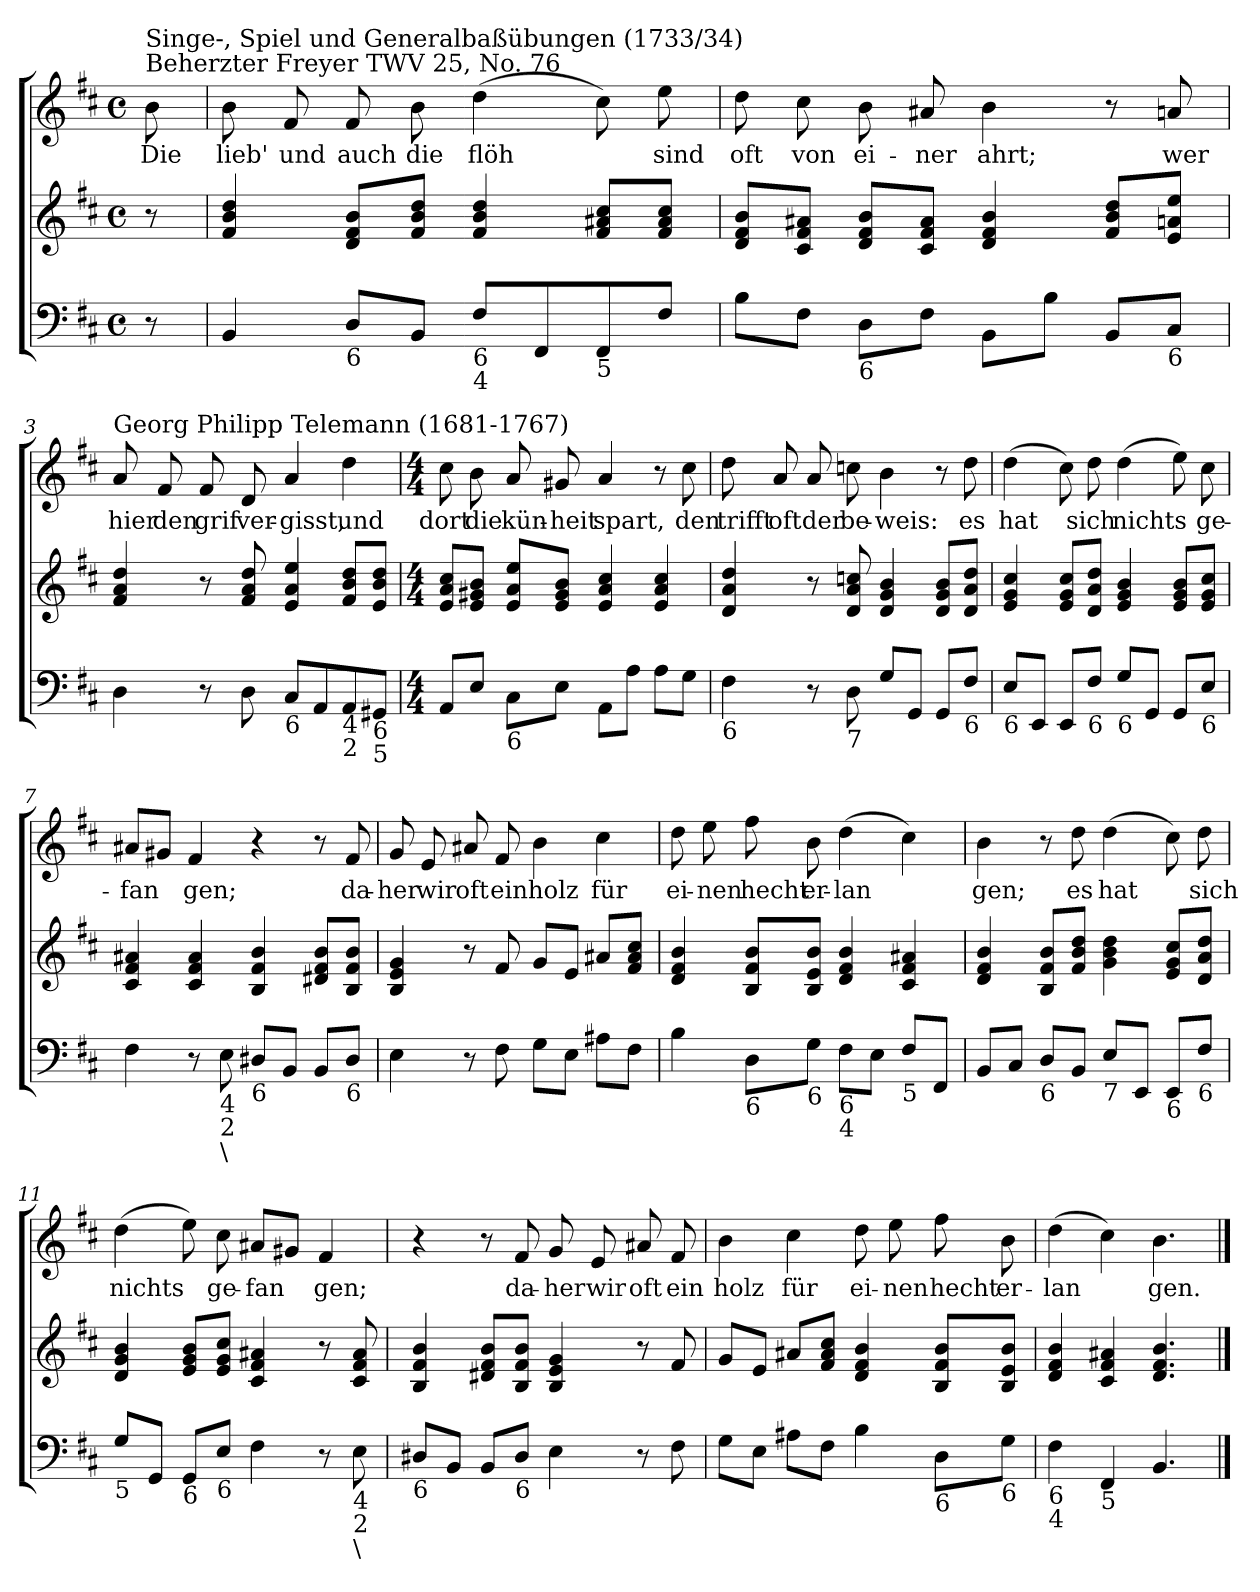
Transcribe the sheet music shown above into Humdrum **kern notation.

**kern	**kern	**kern	**text
*part2	*part2	*part1	*part1
*staff3	*staff2	*staff1	*staff1
*clefF4	*clefG2	*clefG2	*
*k[f#c#]	*k[f#c#]	*k[f#c#]	*
*D:	*D:	*D:	*
*M4/4	*M4/4	*M4/4	*
*met(c)	*met(c)	*met(c)	*
=	=	=	=
!	!	!LO:TX:a:t=Beherzter Freyer   TWV 25, No. 76	!
!	!	!LO:TX:a:t=Singe-, Spiel und Generalbaßübungen (1733/34)	!
!	!	!	!LO:LY:b
8r	8r	8b\	Die
=1	=1	=1	=1
!	!	!	!LO:LY:b
4BB/	4f#/ 4b/ 4dd/	8b\	lieb'
!	!	!	!LO:LY:b
.	.	8f#/	und
!LO:TX:b:t=6	!	!	!
!	!	!	!LO:LY:b
8D/L	8d/ 8f#/ 8b/L	8f#/	auch
!	!	!	!LO:LY:b
8BB/J	8f#/ 8b/ 8dd/J	8b\	die
!LO:TX:b:t=6\n4	!	!	!
!	!	!	!LO:LY:b
8F#/L	4f#/ 4b/ 4dd/	(>4dd\	flöh
8FF#/	.	.	.
!LO:TX:b:t=5	!	!	!
8FF#/	8f#/ 8a#X/ 8cc#/L	8cc#\)	.
!	!	!	!LO:LY:b
8F#/J	8f#/ 8a#/ 8cc#/J	8ee\	sind
=2	=2	=2	=2
!	!	!	!LO:LY:b
8B\L	8d/ 8f#/ 8b/L	8dd\	oft
!	!	!	!LO:LY:b
8F#\J	8c#/ 8f#/ 8a#X/J	8cc#\	von
!LO:TX:b:t=6	!	!	!
!	!	!	!LO:LY:b
8D\L	8d/ 8f#/ 8b/L	8b\	ei-
!	!	!	!LO:LY:b
8F#\J	8c#/ 8f#/ 8a#/J	8a#X/	-ner
!	!	!	!LO:LY:b
8BB\L	4d/ 4f#/ 4b/	4b\	ahrt;
8B\J	.	.	.
8BB/L	8f#/ 8b/ 8dd/L	8r	.
!LO:TX:b:t=6	!	!	!
!	!	!	!LO:LY:b
8C#/J	8e/ 8an/ 8ee/J	8an/	wer
=3	=3	=3	=3
!	!	!LO:TX:a:t=Georg Philipp Telemann (1681-1767)	!
!	!	!	!LO:LY:b
4D\	4f#/ 4a/ 4dd/	8a/	hier
!	!	!	!LO:LY:b
.	.	8f#/	den
!	!	!	!LO:LY:b
8r	8r	8f#/	grif
!	!	!	!LO:LY:b
8D\	8f#/ 8a/ 8dd/	8d/	ver-
!LO:TX:b:t=6	!	!	!
!	!	!	!LO:LY:b
8C#/L	4e/ 4a/ 4ee/	4a/	-gisst,
8AA/	.	.	.
!LO:TX:b:t=4\n2	!	!	!
!	!	!	!LO:LY:b
8AA/	8f#/ 8b/ 8dd/L	4dd\	und
!LO:TX:b:t=6\n5	!	!	!
8GG#X/J	8e/ 8b/ 8dd/J	.	.
!!LO:LB:g=z
=4	=4	=4	=4
*M4/4	*M4/4	*M4/4	*
!	!	!	!LO:LY:b
8AA/L	8e/ 8a/ 8cc#/L	8cc#\	dort
!	!	!	!LO:LY:b
8E/J	8e/ 8g#X/ 8b/J	8b\	die
!LO:TX:b:t=6	!	!	!
!	!	!	!LO:LY:b
8C#\L	8e/ 8a/ 8ee/L	8a/	kün-
!	!	!	!LO:LY:b
8E\J	8e/ 8g#/ 8b/J	8g#X/	-heit
!	!	!	!LO:LY:b
8AA\L	4e/ 4a/ 4cc#/	4a/	spart,
8A\J	.	.	.
8A\L	4e/ 4a/ 4cc#/	8r	.
!	!	!	!LO:LY:b
8G\J	.	8cc#\	den
=5	=5	=5	=5
!LO:TX:b:t=6	!	!	!
!	!	!	!LO:LY:b
4F#\	4d/ 4a/ 4dd/	8dd\	trifft
!	!	!	!LO:LY:b
.	.	8a/	oft
!	!	!	!LO:LY:b
8r	8r	8a/	der
!LO:TX:b:t=7	!	!	!
!	!	!	!LO:LY:b
8D\	8d/ 8a/ 8ccn/	8ccn\	be-
!	!	!	!LO:LY:b
8G/L	4d/ 4g/ 4b/	4b\	-weis:
8GG/J	.	.	.
8GG/L	8d/ 8g/ 8b/L	8r	.
!LO:TX:b:t=6	!	!	!
!	!	!	!LO:LY:b
8F#/J	8d/ 8a/ 8dd/J	8dd\	es
=6	=6	=6	=6
!LO:TX:b:t=6	!	!	!
!	!	!	!LO:LY:b
8E/L	4e/ 4g/ 4cc#/	(>4dd\	hat
8EE/J	.	.	.
8EE/L	8e/ 8g/ 8cc#/L	8cc#\)	.
!LO:TX:b:t=6	!	!	!
!	!	!	!LO:LY:b
8F#/J	8d/ 8a/ 8dd/J	8dd\	sich
!LO:TX:b:t=6	!	!	!
!	!	!	!LO:LY:b
8G/L	4e/ 4g/ 4b/	(>4dd\	nichts
8GG/J	.	.	.
8GG/L	8e/ 8g/ 8b/L	8ee\)	.
!LO:TX:b:t=6	!	!	!
!	!	!	!LO:LY:b
8E/J	8e/ 8g/ 8cc#/J	8cc#\	ge-
!!LO:LB:g=z
=7	=7	=7	=7
!	!	!	!LO:LY:b
4F#\	4c#/ 4f#/ 4a#X/	8a#X/L	-fan
.	.	8g#X/J	.
!	!	!	!LO:LY:b
8r	4c#/ 4f#/ 4a#/	4f#/	gen;
!LO:TX:b:t=4\n2	!	!	!
!LO:TX:b:t=\	!	!	!
8E\	.	.	.
!LO:TX:b:t=6	!	!	!
8D#X/L	4B/ 4f#/ 4b/	4r	.
8BB/J	.	.	.
8BB/L	8d#X/ 8f#/ 8b/L	8r	.
!LO:TX:b:t=6	!	!	!
!	!	!	!LO:LY:b
8D#/J	8B/ 8f#/ 8b/J	8f#/	da-
=8	=8	=8	=8
!	!	!	!LO:LY:b
4E\	4B/ 4e/ 4g/	8g/	-her
!	!	!	!LO:LY:b
.	.	8e/	wir
!	!	!	!LO:LY:b
8r	8r	8a#X/	oft
!	!	!	!LO:LY:b
8F#\	8f#/	8f#/	ein
!	!	!	!LO:LY:b
8G\L	8g/L	4b\	holz
8E\J	8e/J	.	.
!	!	!	!LO:LY:b
8A#X\L	8a#X/L	4cc#\	für
8F#\J	8f#/ 8a#/ 8cc#/J	.	.
=9	=9	=9	=9
!	!	!	!LO:LY:b
4B\	4d/ 4f#/ 4b/	8dd\	ei-
!	!	!	!LO:LY:b
.	.	8ee\	-nen
!LO:TX:b:t=6	!	!	!
!	!	!	!LO:LY:b
8D\L	8B/ 8f#/ 8b/L	8ff#\	hecht
!LO:TX:b:t=6	!	!	!
!	!	!	!LO:LY:b
8G\J	8B/ 8e/ 8b/J	8b\	er-
!LO:TX:b:t=6\n4	!	!	!
!	!	!	!LO:LY:b
8F#\L	4d/ 4f#/ 4b/	(>4dd\	-lan
8E\J	.	.	.
!LO:TX:b:t=5	!	!	!
8F#/L	4c#/ 4f#/ 4a#X/	4cc#\)	.
8FF#/J	.	.	.
=10	=10	=10	=10
!	!	!	!LO:LY:b
8BB/L	4d/ 4f#/ 4b/	4b\	gen;
8C#/J	.	.	.
!LO:TX:b:t=6	!	!	!
8D/L	8B/ 8f#/ 8b/L	8r	.
!	!	!	!LO:LY:b
8BB/J	8f#/ 8b/ 8dd/J	8dd\	es
!LO:TX:b:t=7	!	!	!
!	!	!	!LO:LY:b
8E/L	4g\ 4b\ 4dd\	(>4dd\	hat
8EE/J	.	.	.
!LO:TX:b:t=6	!	!	!
8EE/L	8e/ 8g/ 8cc#/L	8cc#\)	.
!LO:TX:b:t=6	!	!	!
!	!	!	!LO:LY:b
8F#/J	8d/ 8a/ 8dd/J	8dd\	sich
!!LO:LB:g=z
=11	=11	=11	=11
!LO:TX:b:t=5	!	!	!
!	!	!	!LO:LY:b
8G/L	4d/ 4g/ 4b/	(>4dd\	nichts
8GG/J	.	.	.
!LO:TX:b:t=6	!	!	!
8GG/L	8e/ 8g/ 8b/L	8ee\)	.
!LO:TX:b:t=6	!	!	!
!	!	!	!LO:LY:b
8E/J	8e/ 8g/ 8cc#/J	8cc#\	ge-
!	!	!	!LO:LY:b
4F#\	4c#/ 4f#/ 4a#X/	8a#X/L	-fan
.	.	8g#X/J	.
!	!	!	!LO:LY:b
8r	8r	4f#/	gen;
!LO:TX:b:t=4\n2	!	!	!
!LO:TX:b:t=\	!	!	!
8E\	8c#/ 8f#/ 8a#/	.	.
=12	=12	=12	=12
!LO:TX:b:t=6	!	!	!
8D#X/L	4B/ 4f#/ 4b/	4r	.
8BB/J	.	.	.
8BB/L	8d#X/ 8f#/ 8b/L	8r	.
!LO:TX:b:t=6	!	!	!
!	!	!	!LO:LY:b
8D#/J	8B/ 8f#/ 8b/J	8f#/	da-
!	!	!	!LO:LY:b
4E\	4B/ 4e/ 4g/	8g/	-her
!	!	!	!LO:LY:b
.	.	8e/	wir
!	!	!	!LO:LY:b
8r	8r	8a#X/	oft
!	!	!	!LO:LY:b
8F#\	8f#/	8f#/	ein
=13	=13	=13	=13
!	!	!	!LO:LY:b
8G\L	8g/L	4b\	holz
8E\J	8e/J	.	.
!	!	!	!LO:LY:b
8A#X\L	8a#X/L	4cc#\	für
8F#\J	8f#/ 8a#/ 8cc#/J	.	.
!	!	!	!LO:LY:b
4B\	4d/ 4f#/ 4b/	8dd\	ei-
!	!	!	!LO:LY:b
.	.	8ee\	-nen
!LO:TX:b:t=6	!	!	!
!	!	!	!LO:LY:b
8D\L	8B/ 8f#/ 8b/L	8ff#\	hecht
!LO:TX:b:t=6	!	!	!
!	!	!	!LO:LY:b
8G\J	8B/ 8e/ 8b/J	8b\	er-
=14	=14	=14	=14
!LO:TX:b:t=6\n4	!	!	!
!	!	!	!LO:LY:b
4F#\	4d/ 4f#/ 4b/	(>4dd\	-lan
!LO:TX:b:t=5	!	!	!
4FF#/	4c#/ 4f#/ 4a#X/	4cc#\)	.
!	!	!	!LO:LY:b
4.BB/	4.d/ 4.f#/ 4.b/	4.b\	gen.
==	==	==	==
*-	*-	*-	*-
